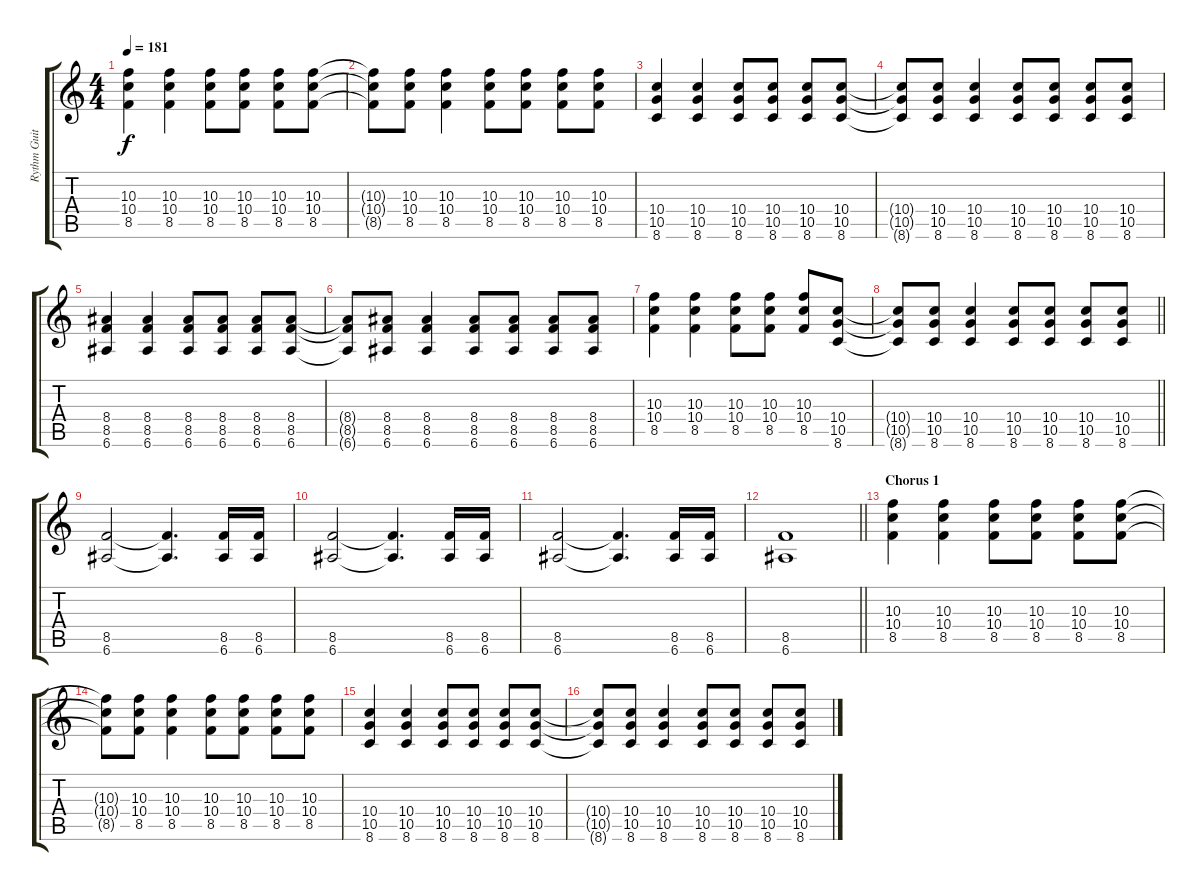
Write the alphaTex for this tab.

\track ("Rythm Guitar" "Rythm Guit") {instrument overdrivenguitar}
\staff {score tabs}
\tuning (E4 B3 G3 D3 A2 E2) {hide}
\ts (4 4)
\tempo 181
\clef g2
\ks c
(10.3 10.4 8.5).4{dy f} (10.3 10.4 8.5).4 (10.3 10.4 8.5).8 (10.3 10.4 8.5).8 (10.3 10.4 8.5).8 (10.3 10.4 8.5).8 |
(10.3{t} 10.4{t} 8.5{t}).8 (10.3 10.4 8.5).8 (10.3 10.4 8.5).4 (10.3 10.4 8.5).8 (10.3 10.4 8.5).8 (10.3 10.4 8.5).8 (10.3 10.4 8.5).8 |
(10.4 10.5 8.6).4 (10.4 10.5 8.6).4 (10.4 10.5 8.6).8 (10.4 10.5 8.6).8 (10.4 10.5 8.6).8 (10.4 10.5 8.6).8 |
(10.4{t} 10.5{t} 8.6{t}).8 (10.4 10.5 8.6).8 (10.4 10.5 8.6).4 (10.4 10.5 8.6).8 (10.4 10.5 8.6).8 (10.4 10.5 8.6).8 (10.4 10.5 8.6).8 |
(8.4 8.5 6.6).4 (8.4 8.5 6.6).4 (8.4 8.5 6.6).8 (8.4 8.5 6.6).8 (8.4 8.5 6.6).8 (8.4 8.5 6.6).8 |
(8.4{t} 8.5{t} 6.6{t}).8 (8.4 8.5 6.6).8 (8.4 8.5 6.6).4 (8.4 8.5 6.6).8 (8.4 8.5 6.6).8 (8.4 8.5 6.6).8 (8.4 8.5 6.6).8 |
(10.3 10.4 8.5).4 (10.3 10.4 8.5).4 (10.3 10.4 8.5).8 (10.3 10.4 8.5).8 (10.3 10.4 8.5).8 (10.4 10.5 8.6).8 |
\barLineRight lightlight
(10.4{t} 10.5{t} 8.6{t}).8 (10.4 10.5 8.6).8 (10.4 10.5 8.6).4 (10.4 10.5 8.6).8 (10.4 10.5 8.6).8 (10.4 10.5 8.6).8 (10.4 10.5 8.6).8 |
(8.5 6.6).2 (8.5{t} 6.6{t}).4{d} (8.5 6.6).16 (8.5 6.6).16 |
(8.5 6.6).2 (8.5{t} 6.6{t}).4{d} (8.5 6.6).16 (8.5 6.6).16 |
(8.5 6.6).2 (8.5{t} 6.6{t}).4{d} (8.5 6.6).16 (8.5 6.6).16 |
\barLineRight lightlight
(8.5 6.6).1 |
\section ("" "Chorus 1")
(10.3 10.4 8.5).4 (10.3 10.4 8.5).4 (10.3 10.4 8.5).8 (10.3 10.4 8.5).8 (10.3 10.4 8.5).8 (10.3 10.4 8.5).8 |
(10.3{t} 10.4{t} 8.5{t}).8 (10.3 10.4 8.5).8 (10.3 10.4 8.5).4 (10.3 10.4 8.5).8 (10.3 10.4 8.5).8 (10.3 10.4 8.5).8 (10.3 10.4 8.5).8 |
(10.4 10.5 8.6).4 (10.4 10.5 8.6).4 (10.4 10.5 8.6).8 (10.4 10.5 8.6).8 (10.4 10.5 8.6).8 (10.4 10.5 8.6).8 |
(10.4{t} 10.5{t} 8.6{t}).8 (10.4 10.5 8.6).8 (10.4 10.5 8.6).4 (10.4 10.5 8.6).8 (10.4 10.5 8.6).8 (10.4 10.5 8.6).8 (10.4 10.5 8.6).8
